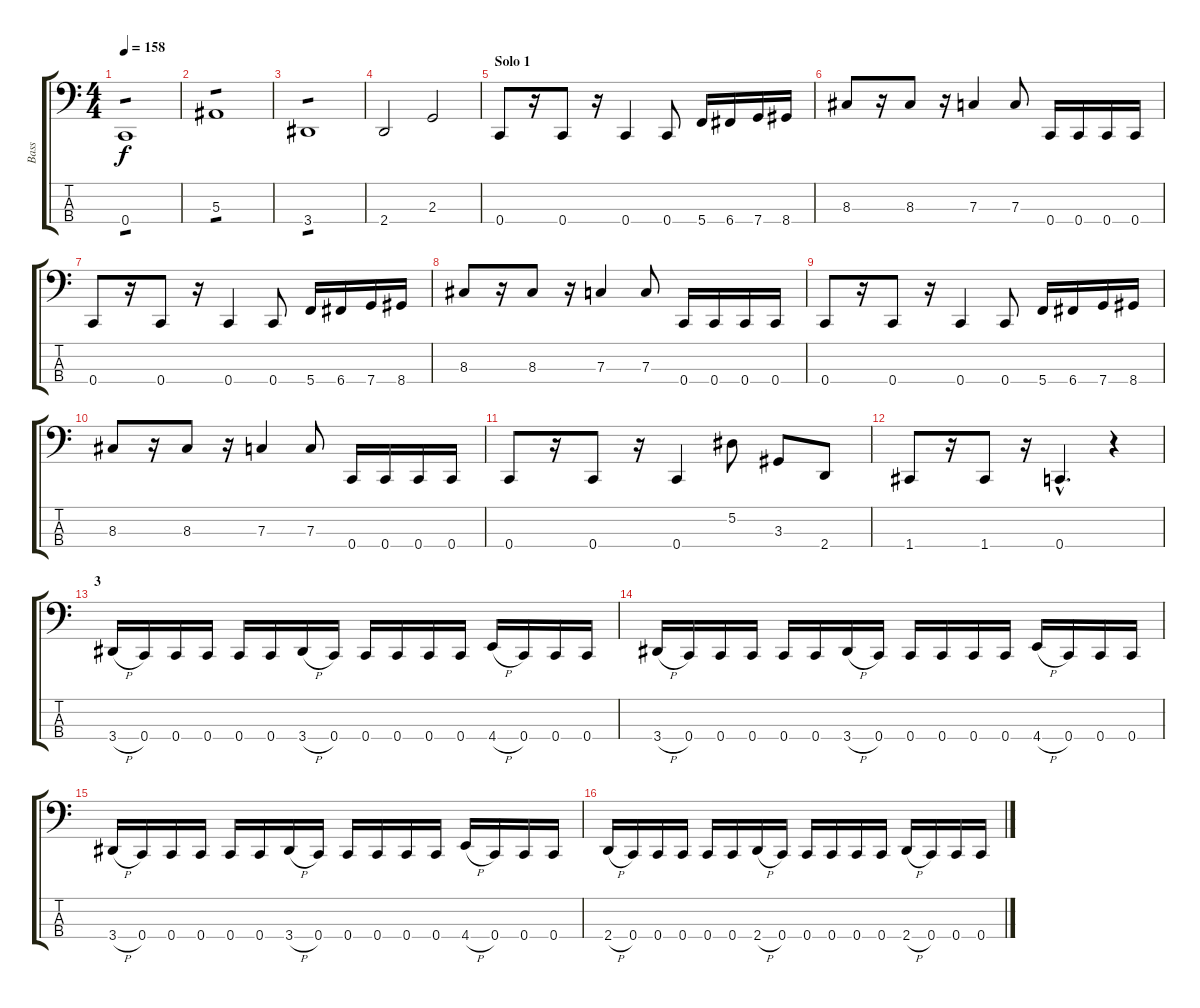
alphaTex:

\track ("Bass" "Bass") {instrument electricbassfinger}
\staff {score tabs}
\tuning (Eb2 Bb1 F1 C1) {hide}
\ts (4 4)
\tempo 158
\clef f4
\ks c
0.4.1{tp 1 dy f} |
5.3.1{tp 1} |
3.4.1{tp 1} |
2.4.2 2.3.2 |
\section ("" "Solo 1")
0.4.8 r.16 0.4.8 r.16 0.4.4 0.4.8 5.4.16 6.4.16 7.4.16 8.4.16 |
8.3.8 r.16 8.3.8 r.16 7.3.4 7.3.8 0.4.16 0.4.16 0.4.16 0.4.16 |
0.4.8 r.16 0.4.8 r.16 0.4.4 0.4.8 5.4.16 6.4.16 7.4.16 8.4.16 |
8.3.8 r.16 8.3.8 r.16 7.3.4 7.3.8 0.4.16 0.4.16 0.4.16 0.4.16 |
0.4.8 r.16 0.4.8 r.16 0.4.4 0.4.8 5.4.16 6.4.16 7.4.16 8.4.16 |
8.3.8 r.16 8.3.8 r.16 7.3.4 7.3.8 0.4.16 0.4.16 0.4.16 0.4.16 |
0.4.8 r.16 0.4.8 r.16 0.4.4 5.2.8 3.3.8 2.4.8 |
1.4.8 r.16 1.4.8 r.16 0.4{hac}.4{d} r.4 |
\section ("" "3")
3.4{h}.16 0.4.16 0.4.16 0.4.16 0.4.16 0.4.16 3.4{h}.16 0.4.16 0.4.16 0.4.16 0.4.16 0.4.16 4.4{h}.16 0.4.16 0.4.16 0.4.16 |
3.4{h}.16 0.4.16 0.4.16 0.4.16 0.4.16 0.4.16 3.4{h}.16 0.4.16 0.4.16 0.4.16 0.4.16 0.4.16 4.4{h}.16 0.4.16 0.4.16 0.4.16 |
3.4{h}.16 0.4.16 0.4.16 0.4.16 0.4.16 0.4.16 3.4{h}.16 0.4.16 0.4.16 0.4.16 0.4.16 0.4.16 4.4{h}.16 0.4.16 0.4.16 0.4.16 |
2.4{h}.16 0.4.16 0.4.16 0.4.16 0.4.16 0.4.16 2.4{h}.16 0.4.16 0.4.16 0.4.16 0.4.16 0.4.16 2.4{h}.16 0.4.16 0.4.16 0.4.16
